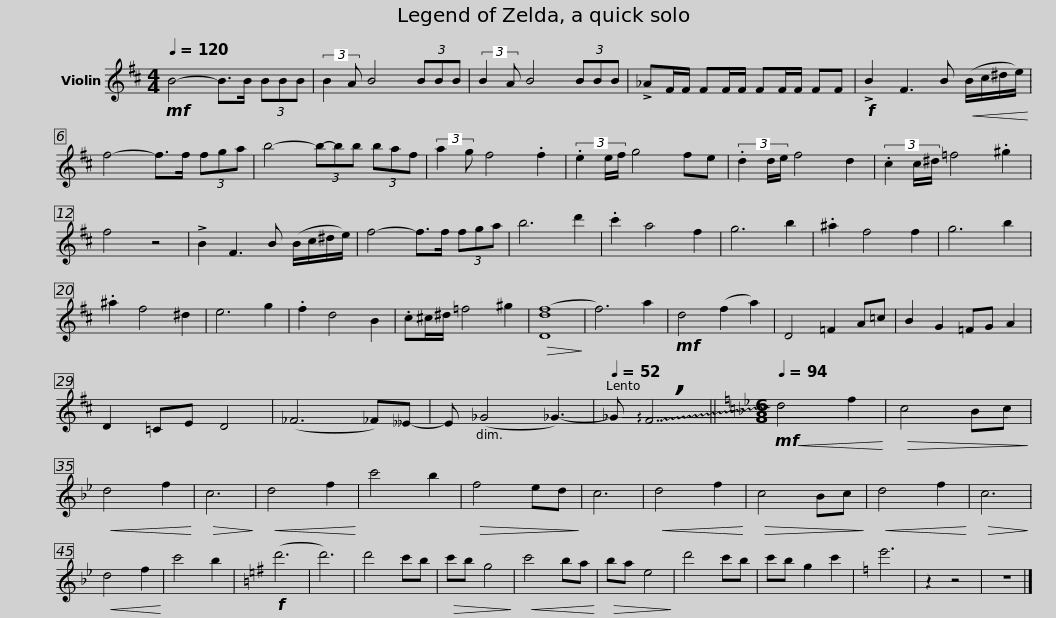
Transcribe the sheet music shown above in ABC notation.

X:1
L:1/8
Q:1/4=120
M:4/4
I:linebreak $
K:D
V:1 treble
V:1
!mf! B4- B>B (3BBB | (3:2:2B2 A B4 (3BBB | (3:2:2B2 A B4 (3BBB | !>!_AF/F/ FF/F/ FF/F/ FF |!f! !>!B2 F3 B!<(! (B/c/^d/e/)!<)! | %5
 f4- f>f (3fga |$ b4- (3b-bb (3baf | (3:2:2a2 g f4 .f2 | (3.e2 e/f/ g4 fe | (3.d2 d/e/ f4 d2 | %10
 (3.c2 c/^d/ =f4 .^g2 | f4 z4 | !>!B2 F3 B (B/c/^d/e/) |$ f4- f>f (3fga | b6 d'2 | %15
 .c'2 a4 f2 | g6 b2 | .^a2 f4 f2 | g6 b2 | .^a2 f4 ^d2 | %20
 e6 g2 | .f2 d4 B2 | .c^c/^d/ =f4 ^g2 |$[K:D]!>(! ([Ddf]8!>)! | f6) a2 | %25
!mf! d4 (f2 a2) | D4 =F2 A=c | B2 G2 =FG A2 | D2 =CE D4 | (_F6 _F)__E- | %30
 E (_G4 _G3-) |[Q:1/4=52] !-(!_G !~(!!arpeggio!!breath!F7 ||$[K:Bb][M:6/8]!mf![Q:1/4=94]!<(! !~)!d4 f2!<)! |!>(! c4 Bc!>)! |!<(! d4 f2!<)! | %35
!>(! c6!>)! |!<(! d4 f2!<)! | c'4 b2 |!>(! f4 ed!>)! | c6 | %40
!<(! d4 f2!<)! |!>(! c4 Bc!>)! |!<(! d4 f2!<)! |!>(! c6!>)! |!<(! d4 f2!<)! | %45
 c'4 b2 |[K:G]!f! (d'6 | d'6) |$ d'4 c'b |!>(! c'b g4!>)! | %50
!<(! c'4 ba!<)! |!>(! ba e4!>)! | d'4 c'b | c'b g2 c'2 |[K:C] e'6 | %55
 z2 z4 | z6 |] %57
